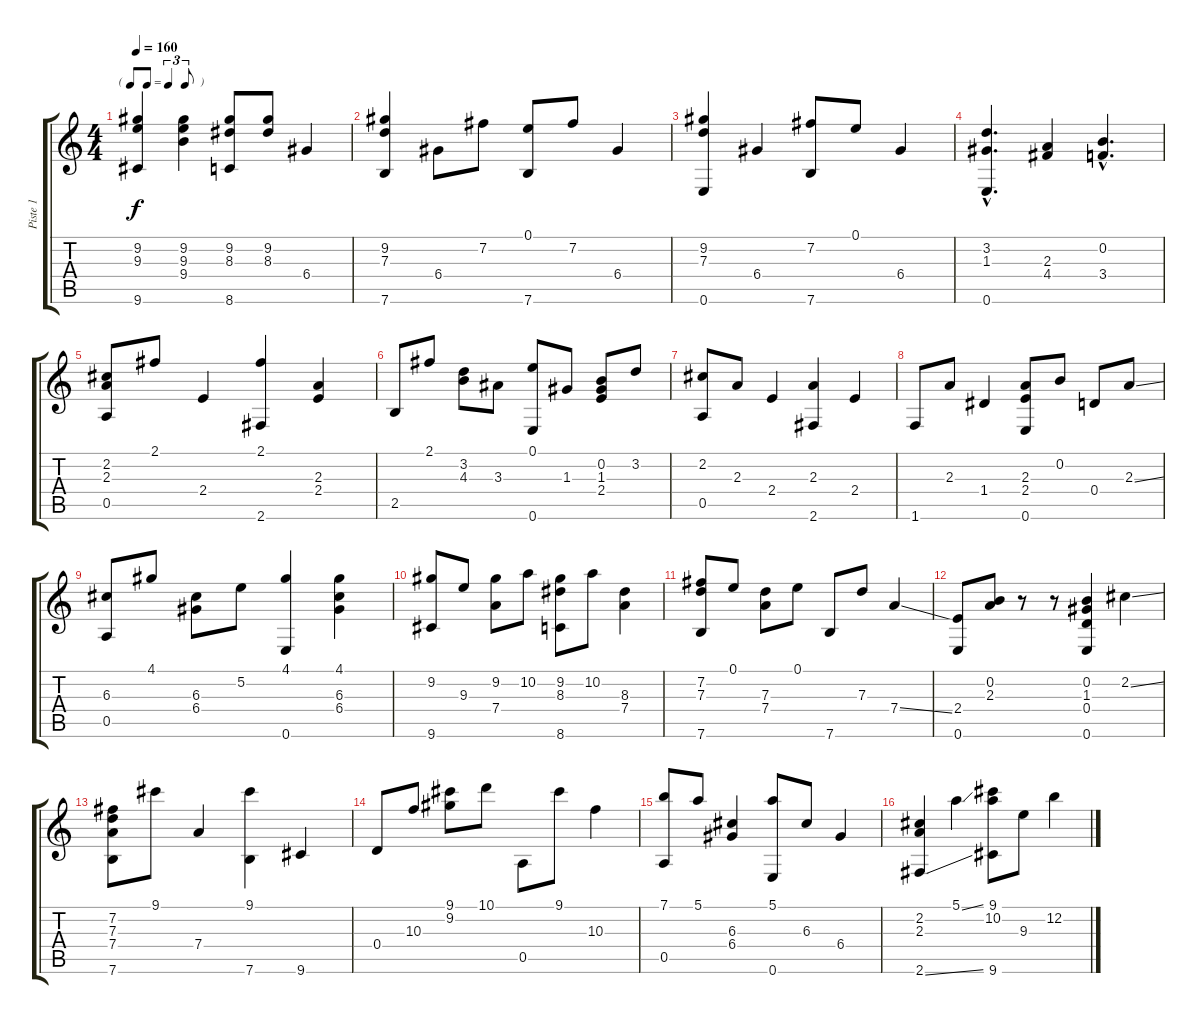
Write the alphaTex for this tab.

\track ("Piste 1" "Piste 1") {instrument acousticguitarnylon}
\staff {score tabs}
\tuning (E4 B3 G3 D3 A2 E2) {hide}
\ts (4 4)
\tf triplet8th
\tempo 160
\clef g2
\ks c
(9.2 9.3 9.6).4{dy f} (9.2 9.3 9.4).4 (9.2 8.3 8.6).8 (9.2 8.3).8 6.4.4 |
(9.2 7.3 7.6).4 6.4.8 7.2.8 (0.1 7.6).8 7.2.8 6.4.4 |
(9.2 7.3 0.6).4 6.4.4 (7.2 7.6).8 0.1.8 6.4.4 |
(3.2{hac} 1.3{hac} 0.6{hac}).4{d} (2.3 4.4).4 (0.2{hac} 3.4{hac}).4{d} |
(2.2 2.3 0.5).8 2.1.8 2.4.4 (2.1 2.6).4 (2.3 2.4).4 |
2.5.8 2.1.8 (3.2 4.3).8 3.3.8 (0.1 0.6).8 1.3.8 (0.2 1.3 2.4).8 3.2.8 |
(2.2 0.5).8 2.3.8 2.4.4 (2.3 2.6).4 2.4.4 |
1.6.8 2.3.8 1.4.4 (2.3 2.4 0.6).8 0.2.8 0.4.8 2.3{ss}.8 |
(6.3 0.5).8 4.1.8 (6.3 6.4).8 5.2.8 (4.1 0.6).4 (4.1 6.3 6.4).4 |
(9.2 9.6).8 9.3.8 (9.2 7.4).8 10.2.8 (9.2 8.3 8.6).8 10.2.8 (8.3 7.4).4 |
(7.2 7.3 7.6).8 0.1.8 (7.3 7.4).8 0.1.8 7.6.8 7.3.8 7.4{ss}.4 |
(2.4 0.6).8 (0.2 2.3).8 r.8 r.8 (0.2 1.3 0.4 0.6).4 2.2{ss}.4 |
(7.2 7.3 7.4 7.6).8 9.1.8 7.4.4 (9.1 7.6).4 9.6.4 |
0.4.8 10.3.8 (9.1 9.2).8 10.1.8 0.5.8 9.1.8 10.3.4 |
(7.1 0.5).8 5.1.8 (6.3 6.4).4 (5.1 0.6).8 6.3.8 6.4.4 |
(2.2 2.3 2.6{ss}).4 5.1{ss}.4 (9.1 10.2 9.6).8 9.3.8 12.2.4
